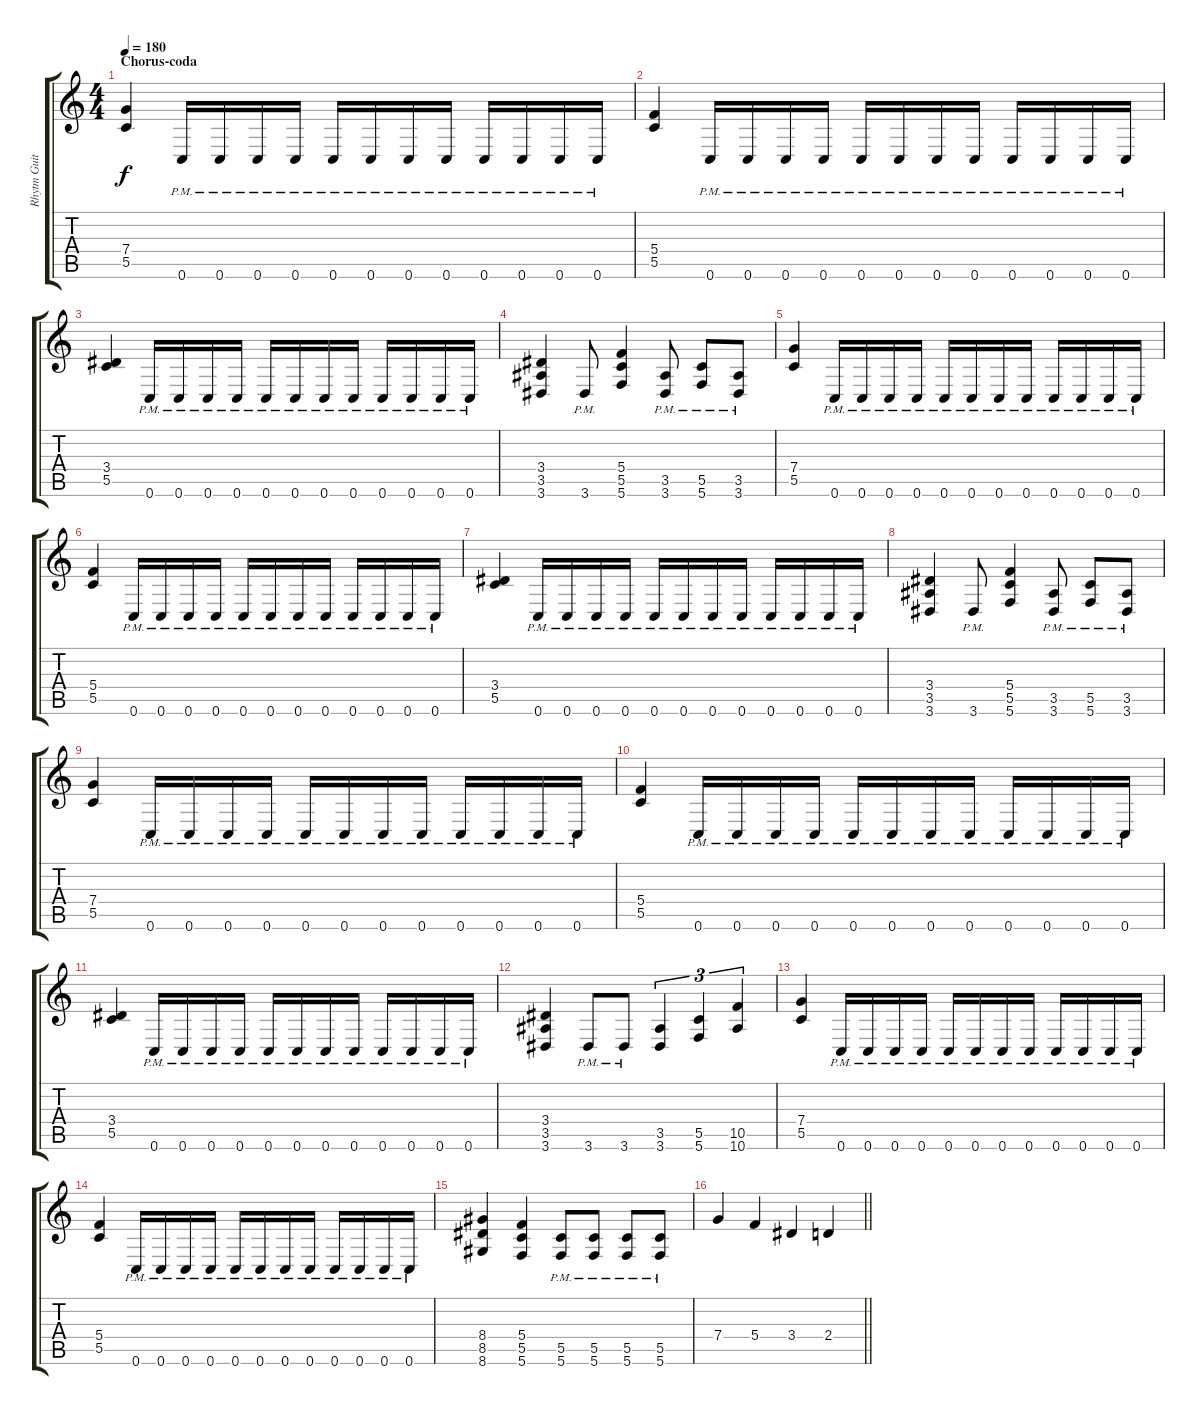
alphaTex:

\track ("Rhytm Guitar" "Rhytm Guit") {instrument distortionguitar}
\staff {score tabs}
\tuning (D4 A3 F3 C3 G2 C2) {hide}
\ts (4 4)
\section ("" "Chorus-coda")
\tempo 180
\clef g2
\ks c
(7.4 5.5).4{dy f} 0.6{pm}.16 0.6{pm}.16 0.6{pm}.16 0.6{pm}.16 0.6{pm}.16 0.6{pm}.16 0.6{pm}.16 0.6{pm}.16 0.6{pm}.16 0.6{pm}.16 0.6{pm}.16 0.6{pm}.16 |
(5.4 5.5).4 0.6{pm}.16 0.6{pm}.16 0.6{pm}.16 0.6{pm}.16 0.6{pm}.16 0.6{pm}.16 0.6{pm}.16 0.6{pm}.16 0.6{pm}.16 0.6{pm}.16 0.6{pm}.16 0.6{pm}.16 |
(3.4 5.5).4 0.6{pm}.16 0.6{pm}.16 0.6{pm}.16 0.6{pm}.16 0.6{pm}.16 0.6{pm}.16 0.6{pm}.16 0.6{pm}.16 0.6{pm}.16 0.6{pm}.16 0.6{pm}.16 0.6{pm}.16 |
(3.4 3.5 3.6).4 3.6{pm}.8 (5.4 5.5 5.6).4 (3.5{pm} 3.6{pm}).8 (5.5{pm} 5.6{pm}).8 (3.5{pm} 3.6{pm}).8 |
(7.4 5.5).4 0.6{pm}.16 0.6{pm}.16 0.6{pm}.16 0.6{pm}.16 0.6{pm}.16 0.6{pm}.16 0.6{pm}.16 0.6{pm}.16 0.6{pm}.16 0.6{pm}.16 0.6{pm}.16 0.6{pm}.16 |
(5.4 5.5).4 0.6{pm}.16 0.6{pm}.16 0.6{pm}.16 0.6{pm}.16 0.6{pm}.16 0.6{pm}.16 0.6{pm}.16 0.6{pm}.16 0.6{pm}.16 0.6{pm}.16 0.6{pm}.16 0.6{pm}.16 |
(3.4 5.5).4 0.6{pm}.16 0.6{pm}.16 0.6{pm}.16 0.6{pm}.16 0.6{pm}.16 0.6{pm}.16 0.6{pm}.16 0.6{pm}.16 0.6{pm}.16 0.6{pm}.16 0.6{pm}.16 0.6{pm}.16 |
(3.4 3.5 3.6).4 3.6{pm}.8 (5.4 5.5 5.6).4 (3.5{pm} 3.6{pm}).8 (5.5{pm} 5.6{pm}).8 (3.5{pm} 3.6{pm}).8 |
(7.4 5.5).4 0.6{pm}.16 0.6{pm}.16 0.6{pm}.16 0.6{pm}.16 0.6{pm}.16 0.6{pm}.16 0.6{pm}.16 0.6{pm}.16 0.6{pm}.16 0.6{pm}.16 0.6{pm}.16 0.6{pm}.16 |
(5.4 5.5).4 0.6{pm}.16 0.6{pm}.16 0.6{pm}.16 0.6{pm}.16 0.6{pm}.16 0.6{pm}.16 0.6{pm}.16 0.6{pm}.16 0.6{pm}.16 0.6{pm}.16 0.6{pm}.16 0.6{pm}.16 |
(3.4 5.5).4 0.6{pm}.16 0.6{pm}.16 0.6{pm}.16 0.6{pm}.16 0.6{pm}.16 0.6{pm}.16 0.6{pm}.16 0.6{pm}.16 0.6{pm}.16 0.6{pm}.16 0.6{pm}.16 0.6{pm}.16 |
(3.4 3.5 3.6).4 3.6{pm}.8 3.6{pm}.8 (3.5 3.6).4{tu (3 2)} (5.5 5.6).4{tu (3 2)} (10.5 10.6).4{tu (3 2)} |
(7.4 5.5).4 0.6{pm}.16 0.6{pm}.16 0.6{pm}.16 0.6{pm}.16 0.6{pm}.16 0.6{pm}.16 0.6{pm}.16 0.6{pm}.16 0.6{pm}.16 0.6{pm}.16 0.6{pm}.16 0.6{pm}.16 |
(5.4 5.5).4 0.6{pm}.16 0.6{pm}.16 0.6{pm}.16 0.6{pm}.16 0.6{pm}.16 0.6{pm}.16 0.6{pm}.16 0.6{pm}.16 0.6{pm}.16 0.6{pm}.16 0.6{pm}.16 0.6{pm}.16 |
(8.4 8.5 8.6).4 (5.4 5.5 5.6).4 (5.5{pm} 5.6{pm}).8 (5.5{pm} 5.6{pm}).8 (5.5{pm} 5.6{pm}).8 (5.5{pm} 5.6{pm}).8 |
\barLineRight lightlight
7.4.4 5.4.4 3.4.4 2.4.4
